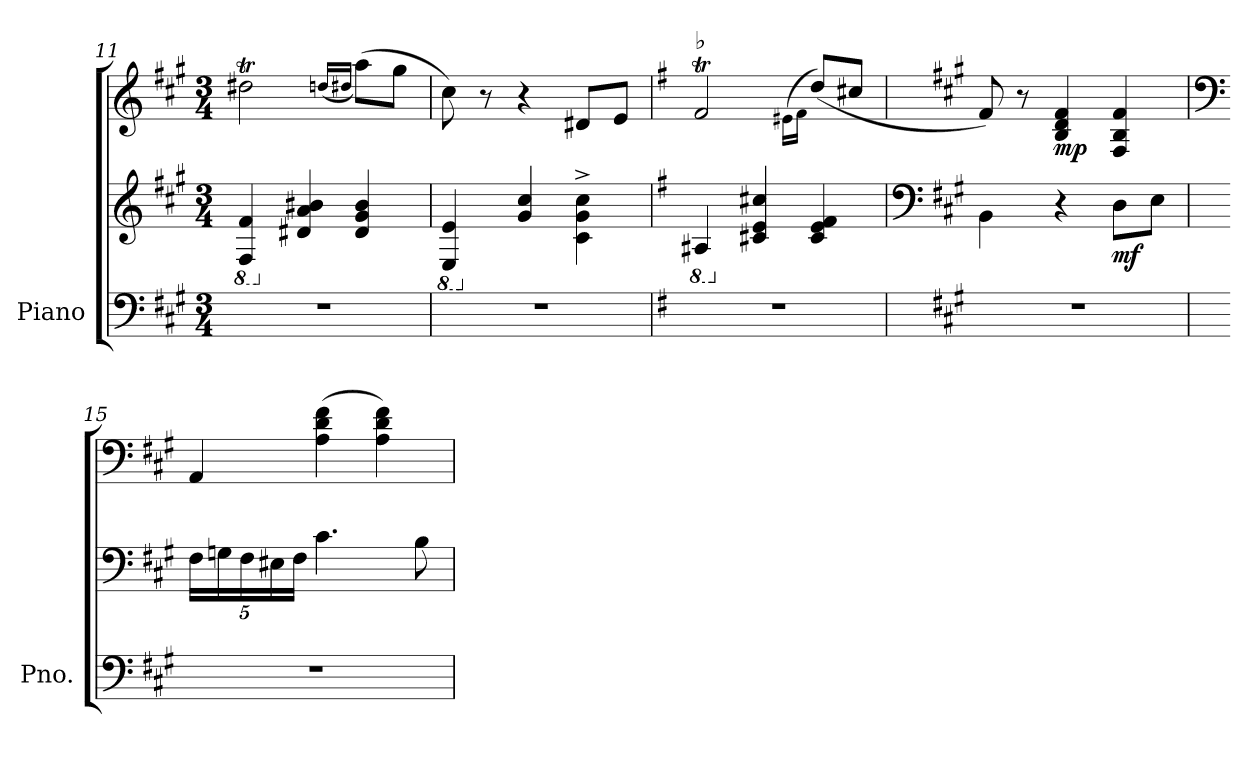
**kern	**kern	**kern	**dynam
*part1	*part1	*part1	*part1
*staff3	*staff2	*staff1	*staff1/2/3
*I"Piano	*	*	*
*I'Pno.	*	*	*
*clefF4	*clefG2	*clefG2	*
*k[f#c#g#]	*k[f#c#g#]	*k[f#c#g#]	*
*M3/4	*M3/4	*M3/4	*
*	*8ba	*	*
=11	=11	=11	=11
2.r	4FF#/ 4F#/	2dd#Xt\	.
*	*X8ba	*	*
.	4d#X/ 4a/ 4b#X/	.	.
.	.	(<16qddn/LL	.
.	.	16qdd#X/JJ	.
.	4d#/ 4g#/ 4b#/	(>8aa\L)	.
.	.	8gg#\J	.
!!LO:LB:g=z
=12	=12	=12	=12
*	*8ba	*	*
2.r	4EE/ 4E/	8cc#\)	.
.	.	8r	.
*	*X8ba	*	*
.	4g#/ 4cc#/	4r	.
.	4c#\^ 4g#\^ 4cc#\^	8d#X/L	.
.	.	8e/J	.
=13	=13	=13	=13
*k[f#]	*k[f#]	*k[f#]	*
*	*8ba	*	*
!	!	!LO:TX:a:t=♭	!
2.r	4AA#X/	2f#t/	.
*	*X8ba	*	*
.	4c#X/ 4e/ 4cc#X/	.	.
.	.	(<16qe#X\LL	.
.	.	16qf#\JJ	.
.	4c#/ 4e/ 4f#/	(<8dd/L)	.
.	.	8cc#X/J	.
=14	=14	=14	=14
*	*clefF4	*	*
*k[f#c#g#]	*k[f#c#g#]	*k[f#c#g#]	*
2.r	4BB\	8f#/)	.
.	.	8r	.
!	!	!	!LO:DY:b
.	4r	4B/ 4d/ 4f#/	mp
!	!	!	!LO:DY:b=2
.	8D\L	4F#/ 4B/ 4f#/	mf
.	8E\J	.	.
=15	=15	=15	=15
*	*	*clefF4	*
*	*Xbrackettup	*	*
2.r	20F#\LL	4AA/	.
.	20Gn\	.	.
.	20F#\	.	.
.	20E#X\	.	.
.	20F#\JJ	.	.
.	4.c#\	(>4A\ 4d\ 4f#\	.
.	.	4A\ 4d\ 4f#\)	.
.	8B\	.	.
=	=	=	=
*-	*-	*-	*-
